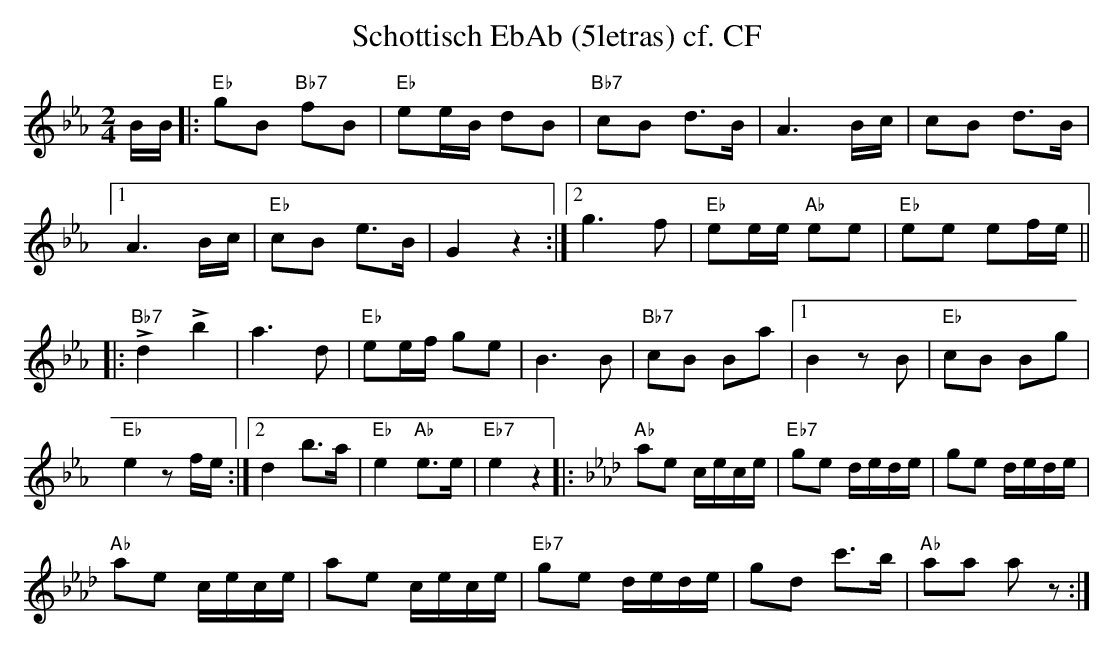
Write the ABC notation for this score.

X:1
T:Schottisch EbAb (5letras) cf. CF
M:2/4
L:1/8
K:Ebmaj%%MIDI gchordon
B/2B/2 |: "Eb"gB "Bb7"fB | "Eb"ee/2B/2 dB | "Bb7"cB d>B | A3B/2c/2 | cB d>B |1
A3B/2c/2 | "Eb"cB e>B | G2z2 :|2 g3f | "Eb"ee/2e/2 "Ab"ee | "Eb"ee ef/2e/2 ||
|: "Bb7"!>!d2 !>!b2 | a3d | "Eb"ee/2f/2 ge | B3B | "Bb7"cB Ba |1 B2zB | "Eb"cB Bg |
"Eb"e2zf/2e/2 :|2 d2 b>a | "Eb"e2"Ab"e>e | "Eb7"e2z2 |: [L:1/16] [K:Abmaj] "Ab"a2e2 cece | "Eb7"g2e2 dede | g2e2 dede |
"Ab"a2e2 cece | a2e2 cece | "Eb7"g2e2 dede | g2d2 c'3b | "Ab"a2a2 a2z2 :|
